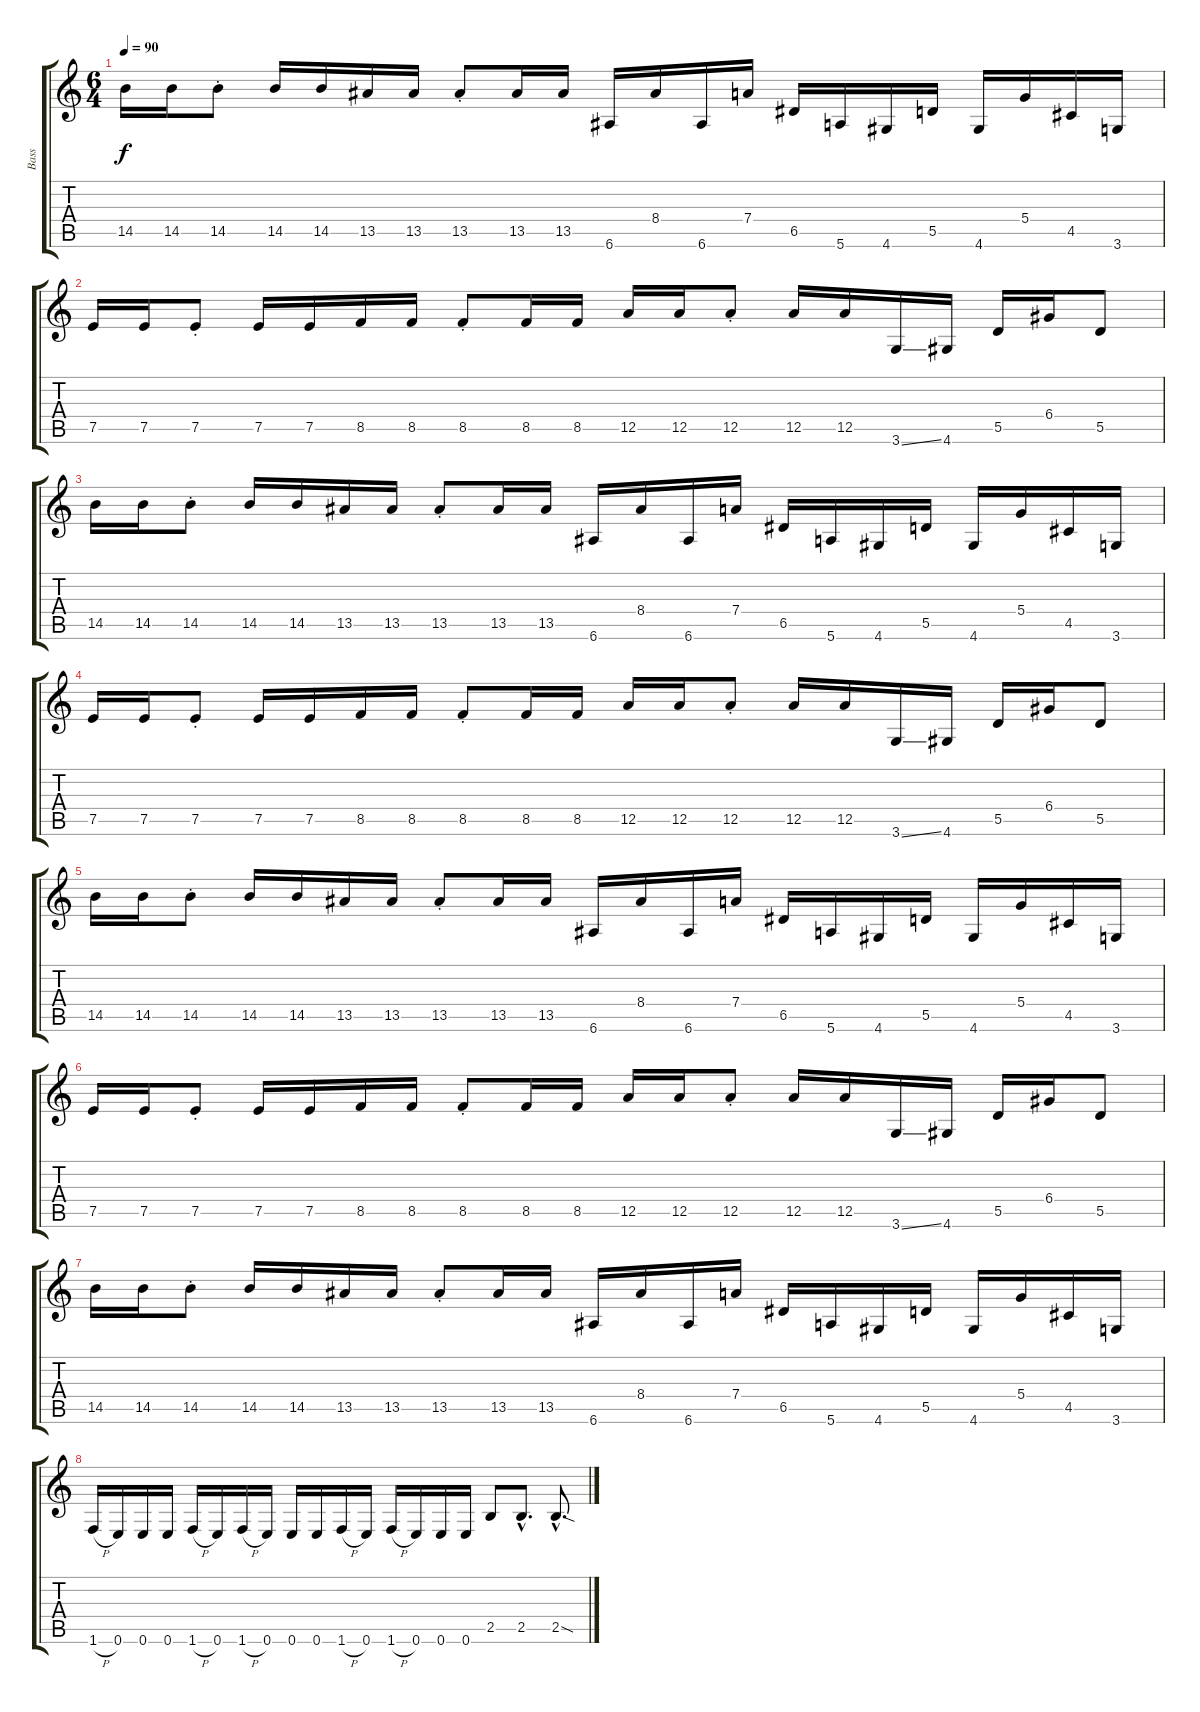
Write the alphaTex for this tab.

\track ("Bass" "Bass") {instrument electricbassfinger}
\staff {score tabs}
\tuning (E4 B3 G3 D3 A2 E2) {hide}
\ts (6 4)
\tempo 90
\clef g2
\ks c
14.5.16{dy f} 14.5.16 14.5{st}.8 14.5.16 14.5.16 13.5.16 13.5.16 13.5{st}.8 13.5.16 13.5.16 6.6.16 8.4.16 6.6.16 7.4.16 6.5.16 5.6.16 4.6.16 5.5.16 4.6.16 5.4.16 4.5.16 3.6.16 |
7.5.16 7.5.16 7.5{st}.8 7.5.16 7.5.16 8.5.16 8.5.16 8.5{st}.8 8.5.16 8.5.16 12.5.16 12.5.16 12.5{st}.8 12.5.16 12.5.16 3.6{ss}.16 4.6.16 5.5.16 6.4.16 5.5.8 |
14.5.16 14.5.16 14.5{st}.8 14.5.16 14.5.16 13.5.16 13.5.16 13.5{st}.8 13.5.16 13.5.16 6.6.16 8.4.16 6.6.16 7.4.16 6.5.16 5.6.16 4.6.16 5.5.16 4.6.16 5.4.16 4.5.16 3.6.16 |
7.5.16 7.5.16 7.5{st}.8 7.5.16 7.5.16 8.5.16 8.5.16 8.5{st}.8 8.5.16 8.5.16 12.5.16 12.5.16 12.5{st}.8 12.5.16 12.5.16 3.6{ss}.16 4.6.16 5.5.16 6.4.16 5.5.8 |
14.5.16 14.5.16 14.5{st}.8 14.5.16 14.5.16 13.5.16 13.5.16 13.5{st}.8 13.5.16 13.5.16 6.6.16 8.4.16 6.6.16 7.4.16 6.5.16 5.6.16 4.6.16 5.5.16 4.6.16 5.4.16 4.5.16 3.6.16 |
7.5.16 7.5.16 7.5{st}.8 7.5.16 7.5.16 8.5.16 8.5.16 8.5{st}.8 8.5.16 8.5.16 12.5.16 12.5.16 12.5{st}.8 12.5.16 12.5.16 3.6{ss}.16 4.6.16 5.5.16 6.4.16 5.5.8 |
14.5.16 14.5.16 14.5{st}.8 14.5.16 14.5.16 13.5.16 13.5.16 13.5{st}.8 13.5.16 13.5.16 6.6.16 8.4.16 6.6.16 7.4.16 6.5.16 5.6.16 4.6.16 5.5.16 4.6.16 5.4.16 4.5.16 3.6.16 |
1.6{h}.16 0.6.16 0.6.16 0.6.16 1.6{h}.16 0.6.16 1.6{h}.16 0.6.16 0.6.16 0.6.16 1.6{h}.16 0.6.16 1.6{h}.16 0.6.16 0.6.16 0.6.16 2.5.8 2.5{hac}.8{d} 2.5{sod hac}.8{d}
